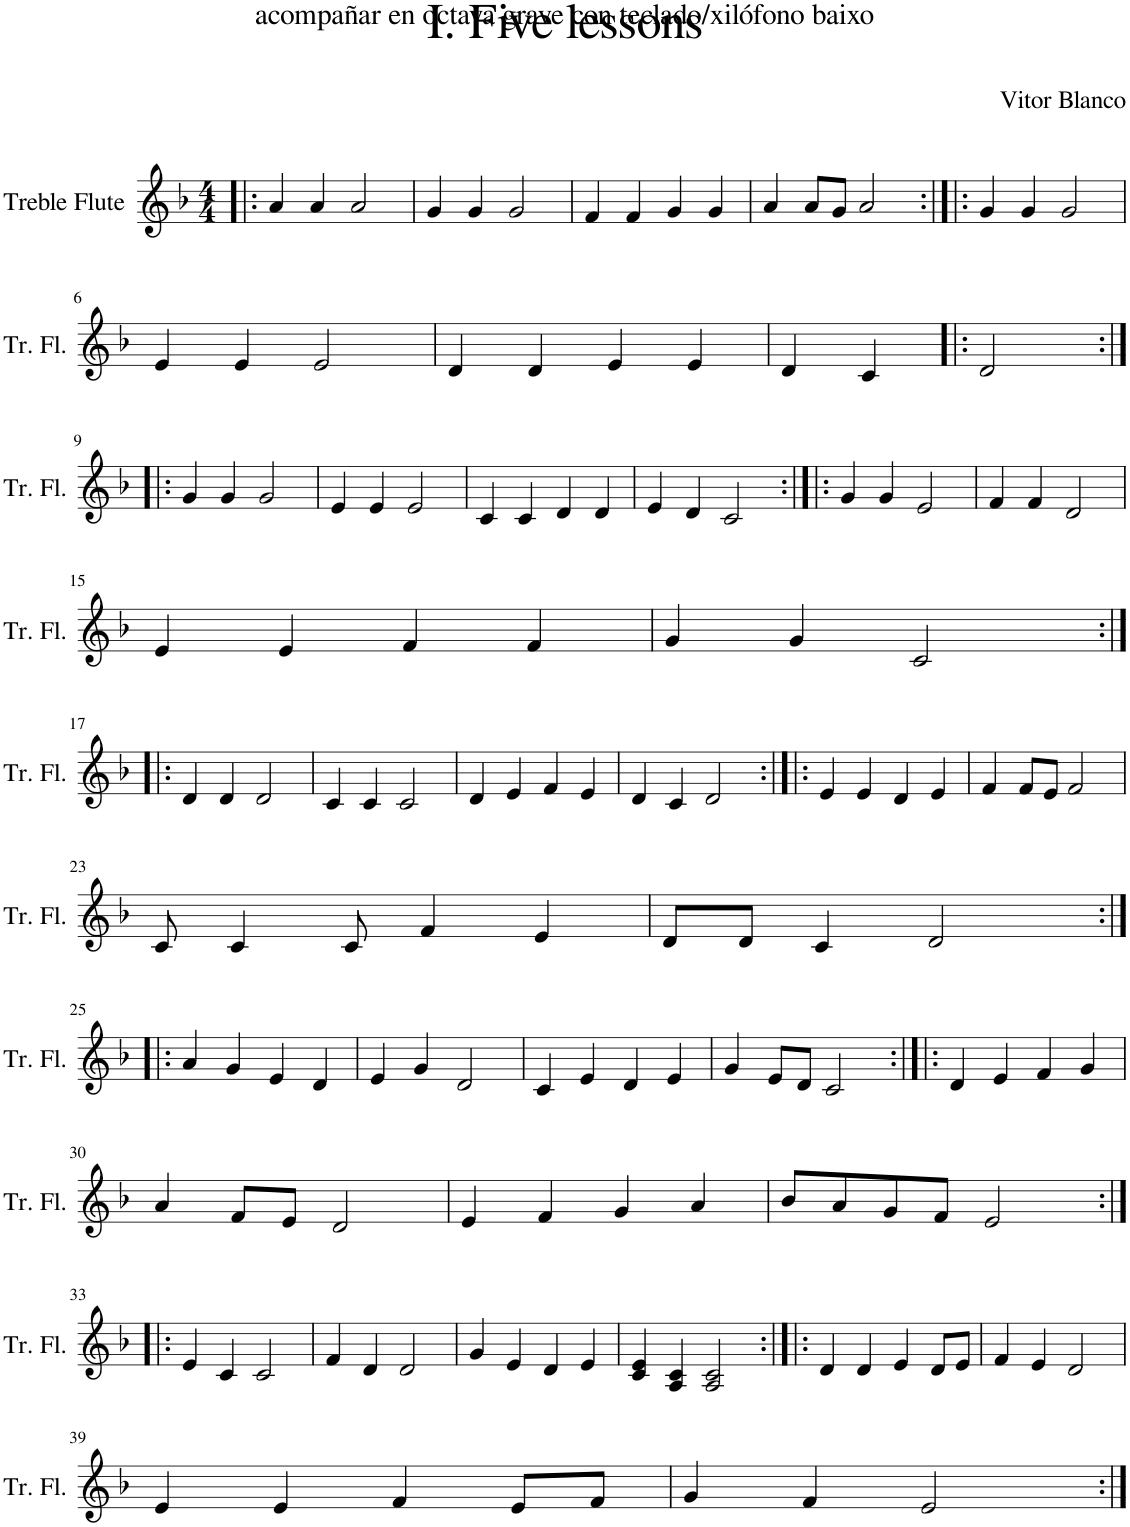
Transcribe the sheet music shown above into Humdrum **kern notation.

**kern
*part1
*staff1
*I"Treble Flute
*I'Tr. Fl.
*clefG2
*Trd-4c-7
*k[b-]
*M4/4
=1!|:
4a/
4a/
2a/
=2
4g/
4g/
2g/
=3
4f/
4f/
4g/
4g/
=4
4a/
8a/L
8g/J
2a/
=5:|!|:
4g/
4g/
2g/
!!LO:LB:g=z
=6
4e/
4e/
2e/
=7
4d/
4d/
4e/
4e/
=8
4d/
4c/
2d/
!!LO:LB:g=z
=9:|!|:
4g/
4g/
2g/
=10
4e/
4e/
2e/
=11
4c/
4c/
4d/
4d/
=12
4e/
4d/
2c/
=13:|!|:
4g/
4g/
2e/
=14
4f/
4f/
2d/
!!LO:LB:g=z
=15
4e/
4e/
4f/
4f/
=16
4g/
4g/
2c/
!!LO:LB:g=z
=17:|!|:
4d/
4d/
2d/
=18
4c/
4c/
2c/
=19
4d/
4e/
4f/
4e/
=20
4d/
4c/
2d/
=21:|!|:
4e/
4e/
4d/
4e/
=22
4f/
8f/L
8e/J
2f/
!!LO:LB:g=z
=23
8c/
4c/
8c/
4f/
4e/
=24
8d/L
8d/J
4c/
2d/
!!LO:LB:g=z
=25:|!|:
4a/
4g/
4e/
4d/
=26
4e/
4g/
2d/
=27
4c/
4e/
4d/
4e/
=28
4g/
8e/L
8d/J
2c/
=29:|!|:
4d/
4e/
4f/
4g/
!!LO:LB:g=z
=30
4a/
8f/L
8e/J
2d/
=31
4e/
4f/
4g/
4a/
=32
8b-/L
8a/
8g/
8f/J
2e/
!!LO:LB:g=z
=33:|!|:
4e/
4c/
2c/
=34
4f/
4d/
2d/
=35
4g/
4e/
4d/
4e/
=36
4c/ 4e/
4A/ 4c/
2A/ 2c/
=37:|!|:
4d/
4d/
4e/
8d/L
8e/J
=38
4f/
4e/
2d/
!!LO:LB:g=z
=39
4e/
4e/
4f/
8e/L
8f/J
=40
4g/
4f/
2e/
=:|!
*-
